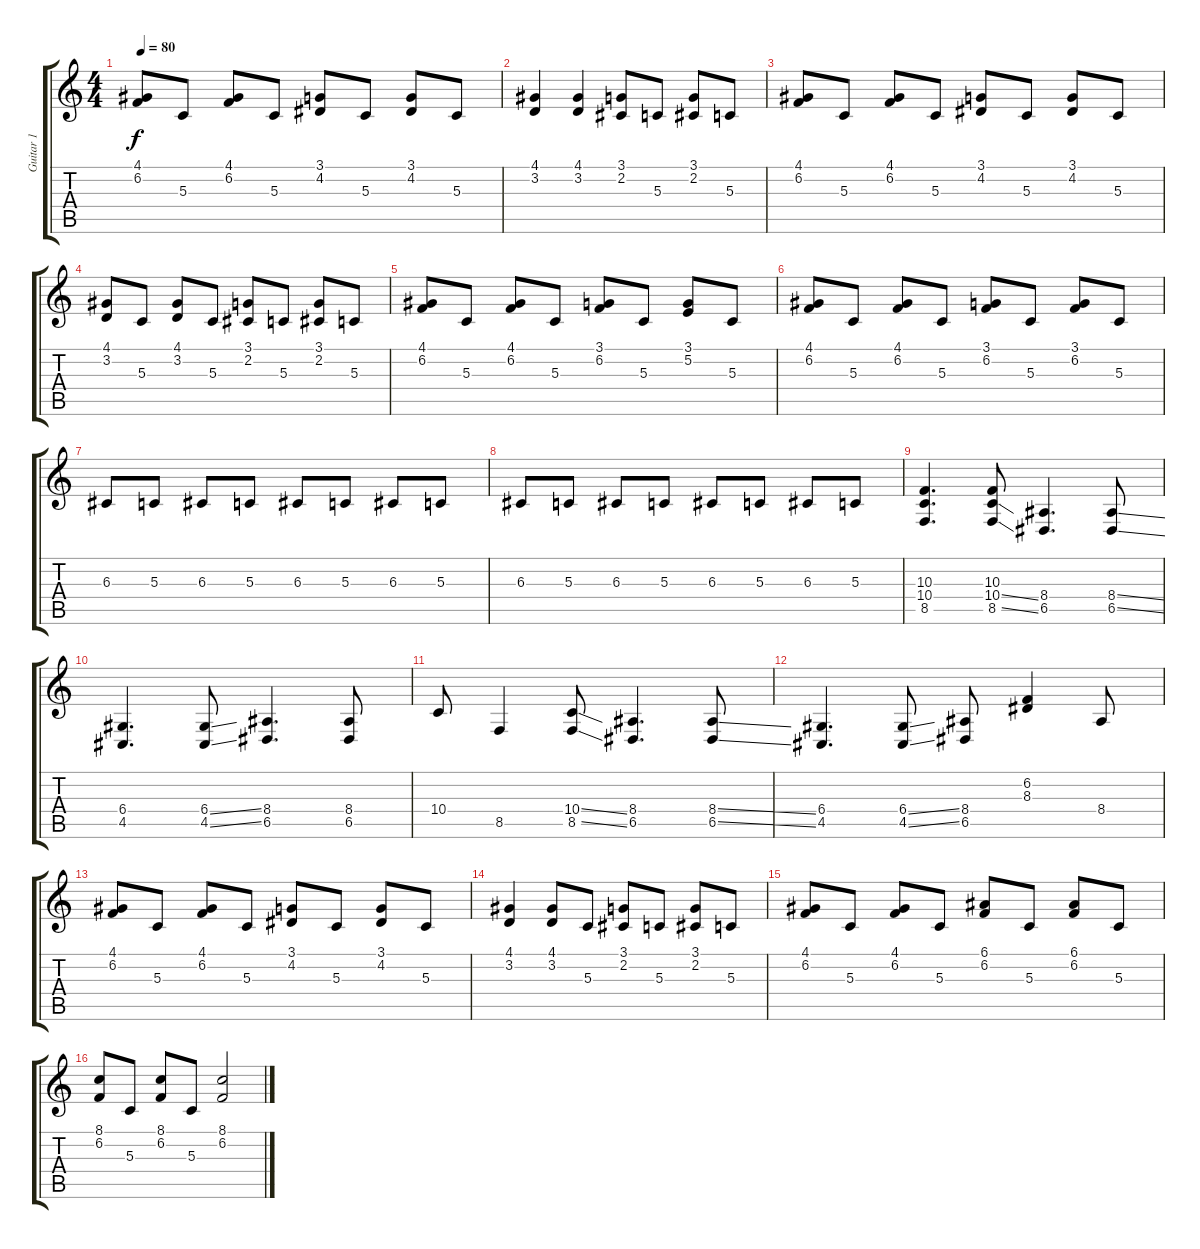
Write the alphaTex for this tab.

\track ("Guitar 1" "Guitar 1") {instrument acousticgrandpiano}
\staff {score tabs}
\tuning (E4 B3 G3 D3 A2 E2) {hide}
\ts (4 4)
\tempo 80
\clef g2
\ks c
(4.1 6.2).8{dy f} 5.3.8 (4.1 6.2).8 5.3.8 (3.1 4.2).8 5.3.8 (3.1 4.2).8 5.3.8 |
(4.1 3.2).4 (4.1 3.2).4 (3.1 2.2).8 5.3.8 (3.1 2.2).8 5.3.8 |
(4.1 6.2).8 5.3.8 (4.1 6.2).8 5.3.8 (3.1 4.2).8 5.3.8 (3.1 4.2).8 5.3.8 |
(4.1 3.2).8 5.3.8 (4.1 3.2).8 5.3.8 (3.1 2.2).8 5.3.8 (3.1 2.2).8 5.3.8 |
(4.1 6.2).8 5.3.8 (4.1 6.2).8 5.3.8 (3.1 6.2).8 5.3.8 (3.1 5.2).8 5.3.8 |
(4.1 6.2).8 5.3.8 (4.1 6.2).8 5.3.8 (3.1 6.2).8 5.3.8 (3.1 6.2).8 5.3.8 |
6.3.8 5.3.8 6.3.8 5.3.8 6.3.8 5.3.8 6.3.8 5.3.8 |
6.3.8 5.3.8 6.3.8 5.3.8 6.3.8 5.3.8 6.3.8 5.3.8 |
(10.3 10.4 8.5).4{d} (10.3 10.4{ss} 8.5{ss}).8 (8.4 6.5).4{d} (8.4{ss} 6.5{ss}).8 |
(6.4 4.5).4{d} (6.4{ss} 4.5{ss}).8 (8.4 6.5).4{d} (8.4 6.5).8 |
10.4.8 8.5.4 (10.4{ss} 8.5{ss}).8 (8.4 6.5).4{d} (8.4{ss} 6.5{ss}).8 |
(6.4 4.5).4{d} (6.4{ss} 4.5{ss}).8 (8.4 6.5).8 (6.2 8.3).4 8.4.8 |
(4.1 6.2).8 5.3.8 (4.1 6.2).8 5.3.8 (3.1 4.2).8 5.3.8 (3.1 4.2).8 5.3.8 |
(4.1 3.2).4 (4.1 3.2).8 5.3.8 (3.1 2.2).8 5.3.8 (3.1 2.2).8 5.3.8 |
(4.1 6.2).8 5.3.8 (4.1 6.2).8 5.3.8 (6.1 6.2).8 5.3.8 (6.1 6.2).8 5.3.8 |
(8.1 6.2).8 5.3.8 (8.1 6.2).8 5.3.8 (8.1 6.2).2
